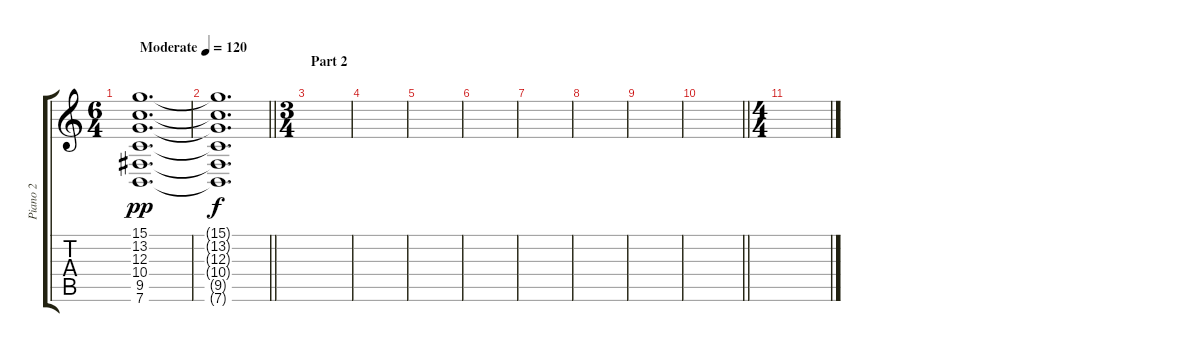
\track ("Piano 2" "Piano 2") {instrument acousticgrandpiano}
\staff {score tabs}
\tuning (E4 B3 G3 D3 A2 E2) {hide}
\ts (6 4)
\tempo (120 "Moderate")
\clef g2
\ks c
(15.1 13.2 12.3 10.4 9.5 7.6).1{d dy pp instrument acousticgrandpiano} |
\barLineRight lightlight
(15.1{t} 13.2{t} 12.3{t} 10.4{t} 9.5{t} 7.6{t}).1{d dy f} |
\ts (3 4)
\section ("" "Part 2")
|
|
|
|
|
|
|
\barLineRight lightlight
|
\ts (4 4)
